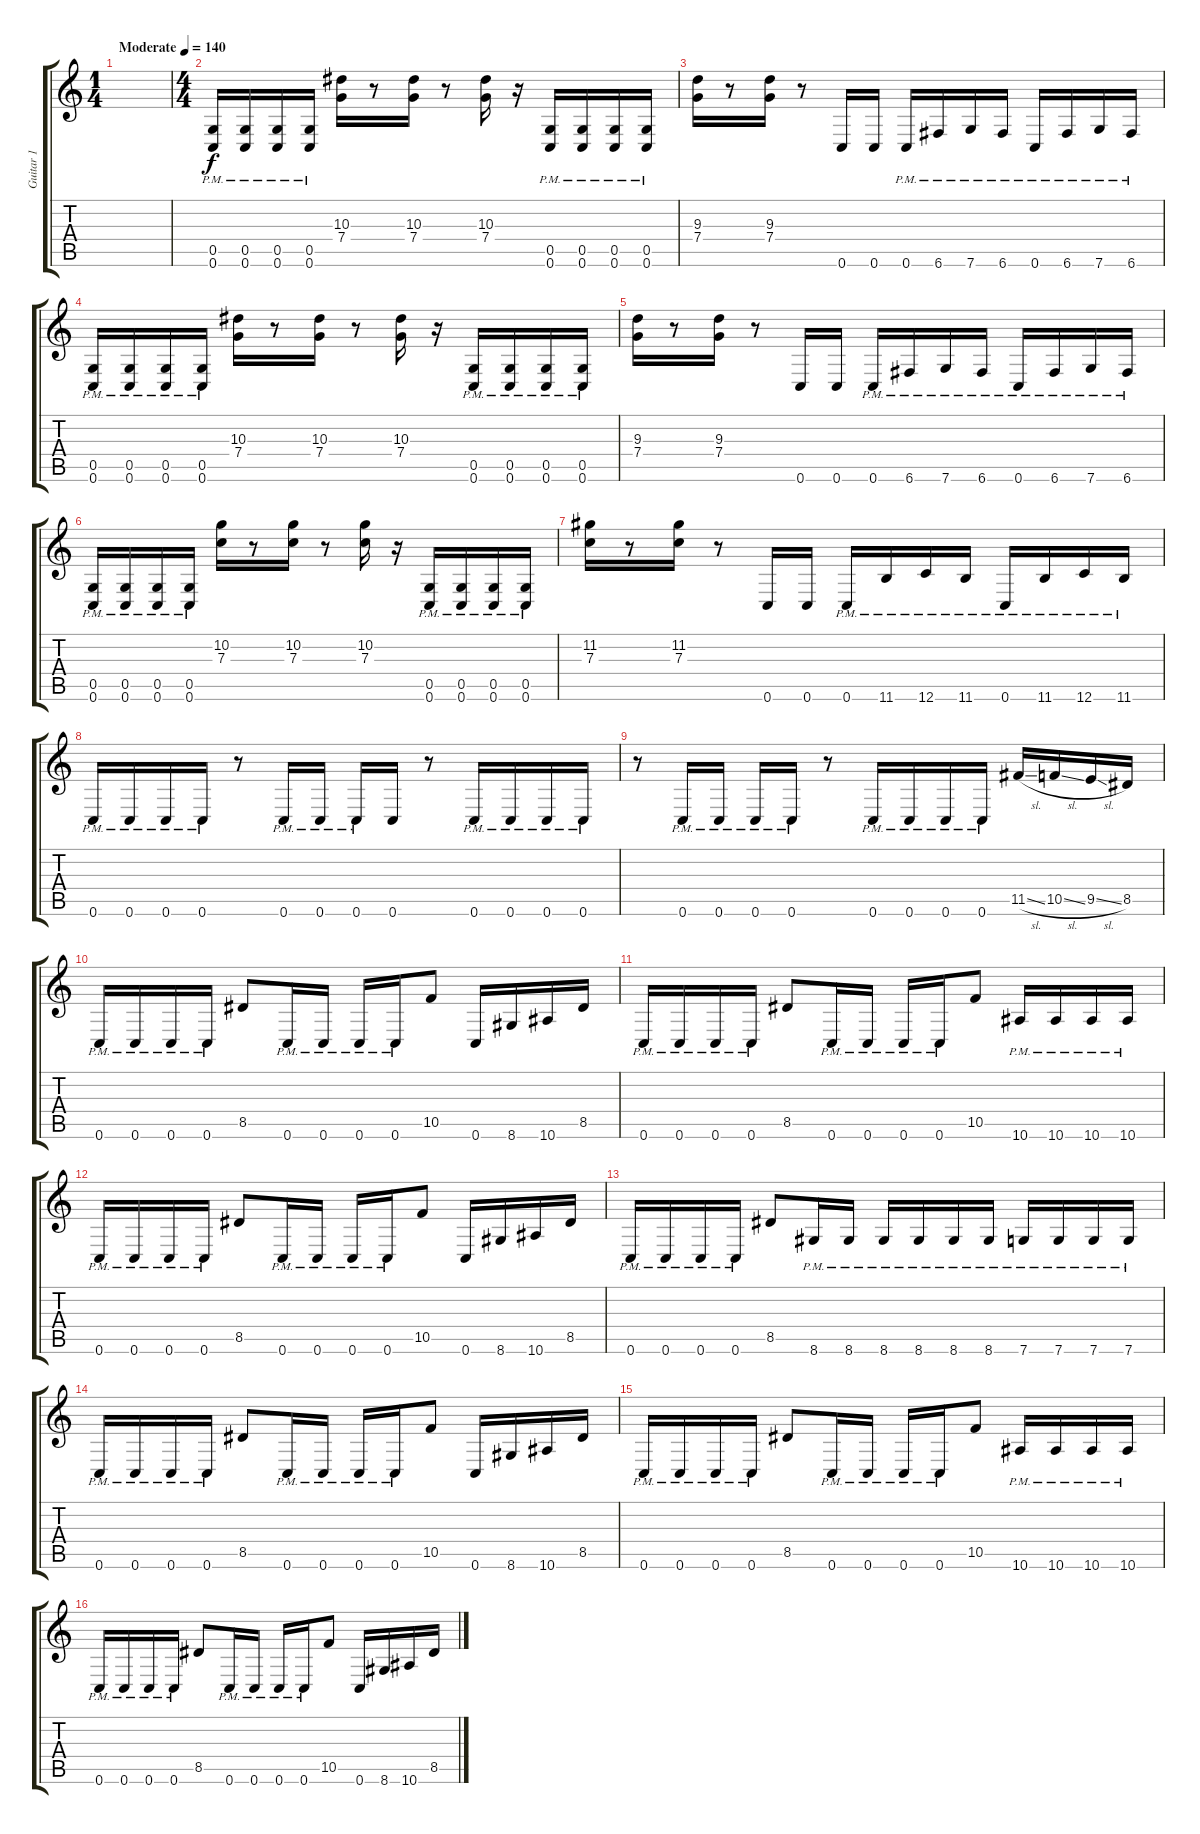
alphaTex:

\track ("Guitar 1" "Guitar 1") {instrument distortionguitar}
\staff {score tabs}
\tuning (D4 A3 F3 C3 G2 C2) {hide}
\ts (1 4)
\tempo (140 "Moderate")
\clef g2
\ks c
|
\ts (4 4)
(0.5{pm} 0.6{pm}).16 (0.5{pm} 0.6{pm}).16 (0.5{pm} 0.6{pm}).16 (0.5{pm} 0.6{pm}).16 (10.3 7.4).16 r.8 (10.3 7.4).16 r.8 (10.3 7.4).16 r.16 (0.5{pm} 0.6{pm}).16 (0.5{pm} 0.6{pm}).16 (0.5{pm} 0.6{pm}).16 (0.5{pm} 0.6{pm}).16 |
(9.3 7.4).16 r.8 (9.3 7.4).16 r.8 0.6.16 0.6.16 0.6{pm}.16 6.6{pm}.16 7.6{pm}.16 6.6{pm}.16 0.6{pm}.16 6.6{pm}.16 7.6{pm}.16 6.6{pm}.16 |
(0.5{pm} 0.6{pm}).16 (0.5{pm} 0.6{pm}).16 (0.5{pm} 0.6{pm}).16 (0.5{pm} 0.6{pm}).16 (10.3 7.4).16 r.8 (10.3 7.4).16 r.8 (10.3 7.4).16 r.16 (0.5{pm} 0.6{pm}).16 (0.5{pm} 0.6{pm}).16 (0.5{pm} 0.6{pm}).16 (0.5{pm} 0.6{pm}).16 |
(9.3 7.4).16 r.8 (9.3 7.4).16 r.8 0.6.16 0.6.16 0.6{pm}.16 6.6{pm}.16 7.6{pm}.16 6.6{pm}.16 0.6{pm}.16 6.6{pm}.16 7.6{pm}.16 6.6{pm}.16 |
(0.5{pm} 0.6{pm}).16 (0.5{pm} 0.6{pm}).16 (0.5{pm} 0.6{pm}).16 (0.5{pm} 0.6{pm}).16 (10.2 7.3).16 r.8 (10.2 7.3).16 r.8 (10.2 7.3).16 r.16 (0.5{pm} 0.6{pm}).16 (0.5{pm} 0.6{pm}).16 (0.5{pm} 0.6{pm}).16 (0.5{pm} 0.6{pm}).16 |
(11.2 7.3).16 r.8 (11.2 7.3).16 r.8 0.6.16 0.6.16 0.6{pm}.16 11.6{pm}.16 12.6{pm}.16 11.6{pm}.16 0.6{pm}.16 11.6{pm}.16 12.6{pm}.16 11.6{pm}.16 |
0.6{pm}.16 0.6{pm}.16 0.6{pm}.16 0.6{pm}.16 r.8 0.6{pm}.16 0.6{pm}.16 0.6{pm}.16 0.6.16 r.8 0.6{pm}.16 0.6{pm}.16 0.6{pm}.16 0.6{pm}.16 |
r.8 0.6{pm}.16 0.6{pm}.16 0.6{pm}.16 0.6{pm}.16 r.8 0.6{pm}.16 0.6{pm}.16 0.6{pm}.16 0.6{pm}.16 11.5{sl}.16 10.5{sl}.16 9.5{sl}.16 8.5.16 |
0.6{pm}.16 0.6{pm}.16 0.6{pm}.16 0.6{pm}.16 8.5.8 0.6{pm}.16 0.6{pm}.16 0.6{pm}.16 0.6{pm}.16 10.5.8 0.6.16 8.6.16 10.6.16 8.5.16 |
0.6{pm}.16 0.6{pm}.16 0.6{pm}.16 0.6{pm}.16 8.5.8 0.6{pm}.16 0.6{pm}.16 0.6{pm}.16 0.6{pm}.16 10.5.8 10.6{pm}.16 10.6{pm}.16 10.6{pm}.16 10.6{pm}.16 |
0.6{pm}.16 0.6{pm}.16 0.6{pm}.16 0.6{pm}.16 8.5.8 0.6{pm}.16 0.6{pm}.16 0.6{pm}.16 0.6{pm}.16 10.5.8 0.6.16 8.6.16 10.6.16 8.5.16 |
0.6{pm}.16 0.6{pm}.16 0.6{pm}.16 0.6{pm}.16 8.5.8 8.6{pm}.16 8.6{pm}.16 8.6{pm}.16 8.6{pm}.16 8.6{pm}.16 8.6{pm}.16 7.6{pm}.16 7.6{pm}.16 7.6{pm}.16 7.6{pm}.16 |
0.6{pm}.16 0.6{pm}.16 0.6{pm}.16 0.6{pm}.16 8.5.8 0.6{pm}.16 0.6{pm}.16 0.6{pm}.16 0.6{pm}.16 10.5.8 0.6.16 8.6.16 10.6.16 8.5.16 |
0.6{pm}.16 0.6{pm}.16 0.6{pm}.16 0.6{pm}.16 8.5.8 0.6{pm}.16 0.6{pm}.16 0.6{pm}.16 0.6{pm}.16 10.5.8 10.6{pm}.16 10.6{pm}.16 10.6{pm}.16 10.6{pm}.16 |
0.6{pm}.16 0.6{pm}.16 0.6{pm}.16 0.6{pm}.16 8.5.8 0.6{pm}.16 0.6{pm}.16 0.6{pm}.16 0.6{pm}.16 10.5.8 0.6.16 8.6.16 10.6.16 8.5.16
